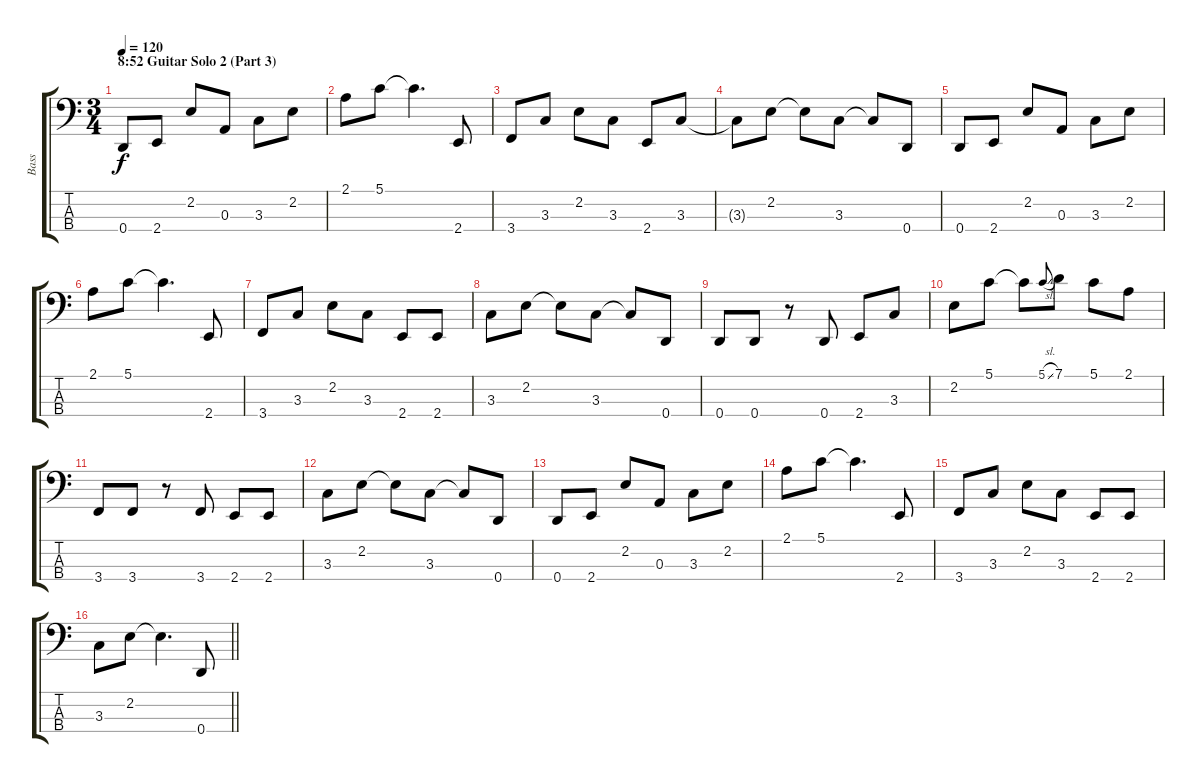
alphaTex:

\track ("Bass" "Bass") {instrument electricbassfinger}
\staff {score tabs}
\tuning (G2 D2 A1 D1) {hide}
\ts (3 4)
\section ("" "8:52 Guitar Solo 2 (Part 3)")
\tempo 120
\clef f4
\ks c
0.4.8{dy f} 2.4.8 2.2.8 0.3.8 3.3.8 2.2.8 |
2.1.8 5.1.8 5.1{t}.4{d} 2.4.8 |
3.4.8 3.3.8 2.2.8 3.3.8 2.4.8 3.3.8 |
3.3{t}.8 2.2.8 2.2{t}.8 3.3.8 3.3{t}.8 0.4.8 |
0.4.8 2.4.8 2.2.8 0.3.8 3.3.8 2.2.8 |
2.1.8 5.1.8 5.1{t}.4{d} 2.4.8 |
3.4.8 3.3.8 2.2.8 3.3.8 2.4.8 2.4.8 |
3.3.8 2.2.8 2.2{t}.8 3.3.8 3.3{t}.8 0.4.8 |
0.4.8 0.4.8 r.8 0.4.8 2.4.8 3.3.8 |
2.2.8 5.1.8 5.1{t}.8 5.1{sl}.8{gr onbeat} 7.1.8 5.1.8 2.1.8 |
3.4.8 3.4.8 r.8 3.4.8 2.4.8 2.4.8 |
3.3.8 2.2.8 2.2{t}.8 3.3.8 3.3{t}.8 0.4.8 |
0.4.8 2.4.8 2.2.8 0.3.8 3.3.8 2.2.8 |
2.1.8 5.1.8 5.1{t}.4{d} 2.4.8 |
3.4.8 3.3.8 2.2.8 3.3.8 2.4.8 2.4.8 |
\barLineRight lightlight
3.3.8 2.2.8 2.2{t}.4{d} 0.4.8
